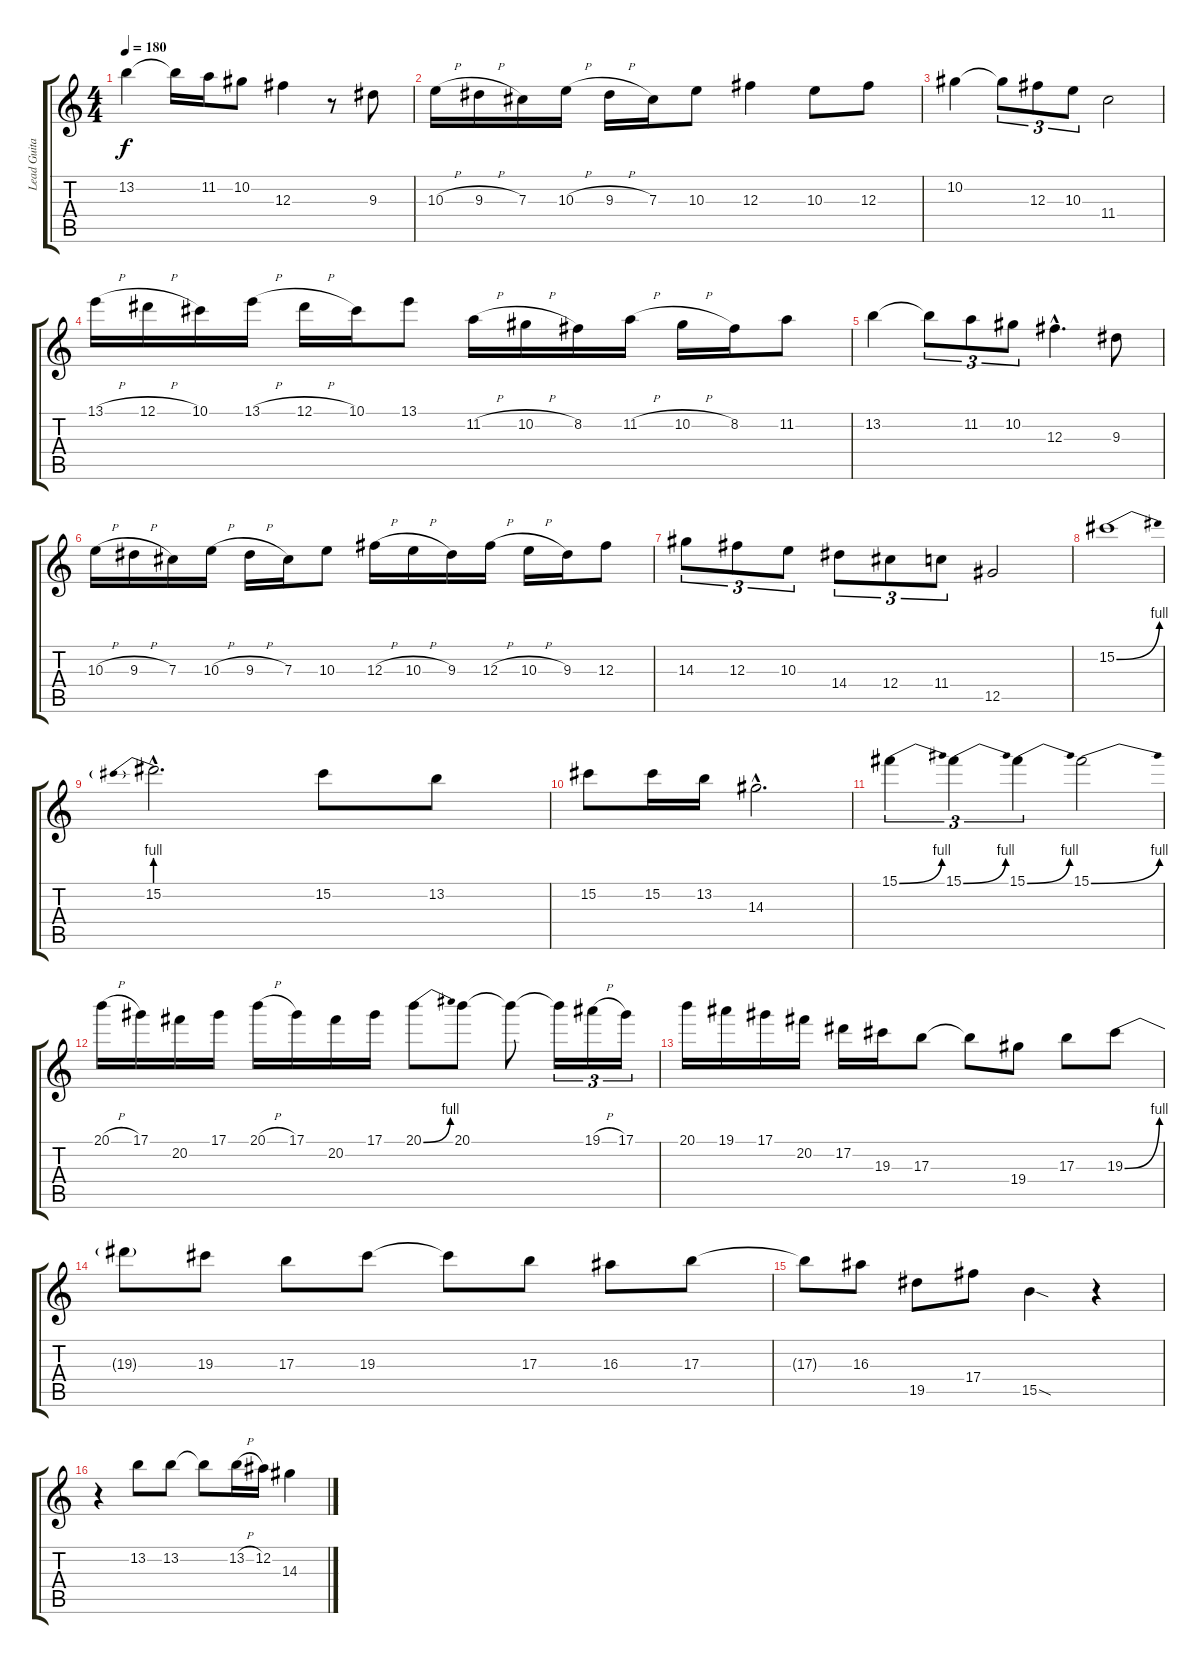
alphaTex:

\track ("Lead Guitar" "Lead Guita") {instrument overdrivenguitar}
\staff {score tabs}
\tuning (Eb4 Bb3 Gb3 Db3 Ab2 Eb2) {hide}
\ts (4 4)
\tempo 180
\clef g2
\ks c
13.2.4{dy f} 13.2{t}.16 11.2.16 10.2.8 12.3.4 r.8 9.3.8 |
10.3{h}.16 9.3{h}.16 7.3.16 10.3{h}.16 9.3{h}.16 7.3.16 10.3.8 12.3.4 10.3.8 12.3.8 |
10.2.4 10.2{t}.8{tu (3 2)} 12.3.8{tu (3 2)} 10.3.8{tu (3 2)} 11.4.2 |
13.1{h}.16 12.1{h}.16 10.1.16 13.1{h}.16 12.1{h}.16 10.1.16 13.1.8 11.2{h}.16 10.2{h}.16 8.2.16 11.2{h}.16 10.2{h}.16 8.2.16 11.2.8 |
13.2.4 13.2{t}.8{tu (3 2)} 11.2.8{tu (3 2)} 10.2.8{tu (3 2)} 12.3{hac}.4{d} 9.3.8 |
10.3{h}.16 9.3{h}.16 7.3.16 10.3{h}.16 9.3{h}.16 7.3.16 10.3.8 12.3{h}.16 10.3{h}.16 9.3.16 12.3{h}.16 10.3{h}.16 9.3.16 12.3.8 |
14.3.8{tu (3 2)} 12.3.8{tu (3 2)} 10.3.8{tu (3 2)} 14.4.8{tu (3 2)} 12.4.8{tu (3 2)} 11.4.8{tu (3 2)} 12.5.2 |
15.2{be (bend 0 0 60 4)}.1 |
15.2{be (prebend 0 4 60 4) hac}.2{d} 15.2.8 13.2.8 |
15.2.8 15.2.16 13.2.16 14.3{hac}.2{d} |
15.1{be (bend 0 0 60 4)}.4{tu (3 2)} 15.1{be (bend 0 0 60 4)}.4{tu (3 2)} 15.1{be (bend 0 0 60 4)}.4{tu (3 2)} 15.1{be (bend 0 0 60 4)}.2 |
20.1{h}.16 17.1.16 20.2.16 17.1.16 20.1{h}.16 17.1.16 20.2.16 17.1.16 20.1{be (bend 0 0 60 4)}.8 20.1.8 20.1{t}.8 20.1{t}.16{tu (3 2)} 19.1{h}.16{tu (3 2)} 17.1.16{tu (3 2)} |
20.1.16 19.1.16 17.1.16 20.2.16 17.2.16 19.3.16 17.3.8 17.3{t}.8 19.4.8 17.3.8 19.3{be (bend 0 0 60 4)}.8 |
19.3{t}.8 19.3.8 17.3.8 19.3.8 19.3{t}.8 17.3.8 16.3.8 17.3.8 |
17.3{t}.8 16.3.8 19.5.8 17.4.8 15.5{sod}.4 r.4 |
r.4 13.2.8 13.2.8 13.2{t}.8 13.2{h}.16 12.2.16 14.3.4
